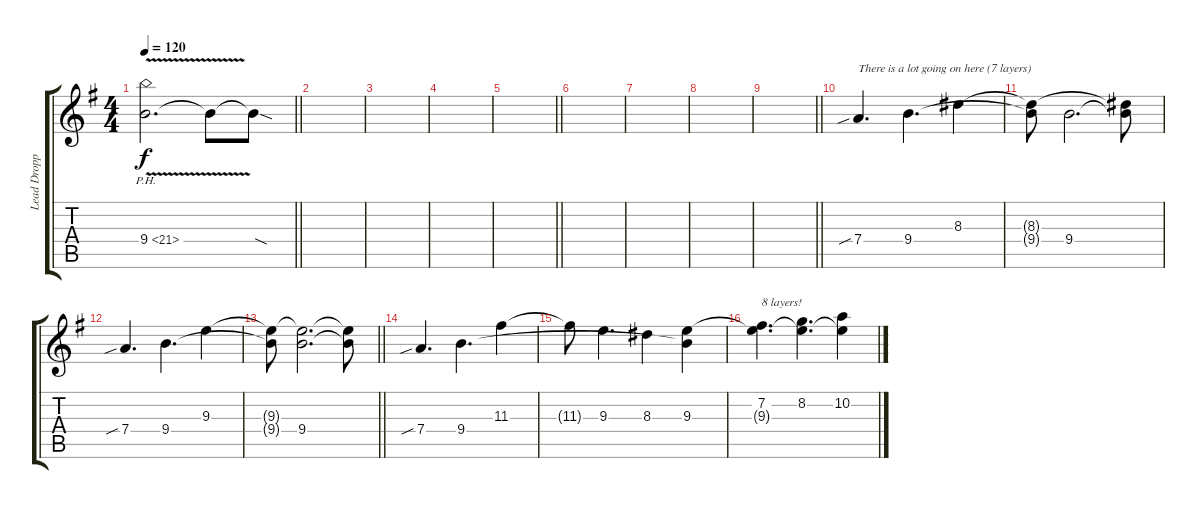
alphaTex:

\track ("Lead Dropped D " "Lead Dropp") {instrument distortionguitar}
\staff {score tabs}
\tuning (E4 B3 G3 D3 A2 D2) {hide}
\ts (4 4)
\tempo 120
\clef g2
\barLineRight lightlight
\ks eminor
9.4{ph 12 v}.2{d dy f} 9.4{t}.8 9.4{sod t}.8 |
\section ("" "")
|
|
|
\barLineRight lightlight
|
|
|
|
\barLineRight lightlight
|
7.4{sib}.4{d txt "There is a lot going on here (7 layers)"} 9.4.4{d} 8.3.4 |
(8.3{t} 9.4{t}).8 9.4.2{d} (8.3{t} 9.4{t}).8 |
7.4{sib}.4{d} 9.4.4{d} 9.3.4 |
\barLineRight lightlight
(9.3{t} 9.4{t}).8 (9.3{t} 9.4).2{d} (9.3{t} 9.4{t}).8 |
7.4{sib}.4{d} 9.4.4{d} 11.3.4 |
11.3{t}.8 9.3.4{d} 8.3.4 (9.3 9.4{t}).4 |
(7.2 9.3{t}).4{d txt "8 layers!"} (8.2 9.3{t}).4{d} (10.2 9.3{t}).4
